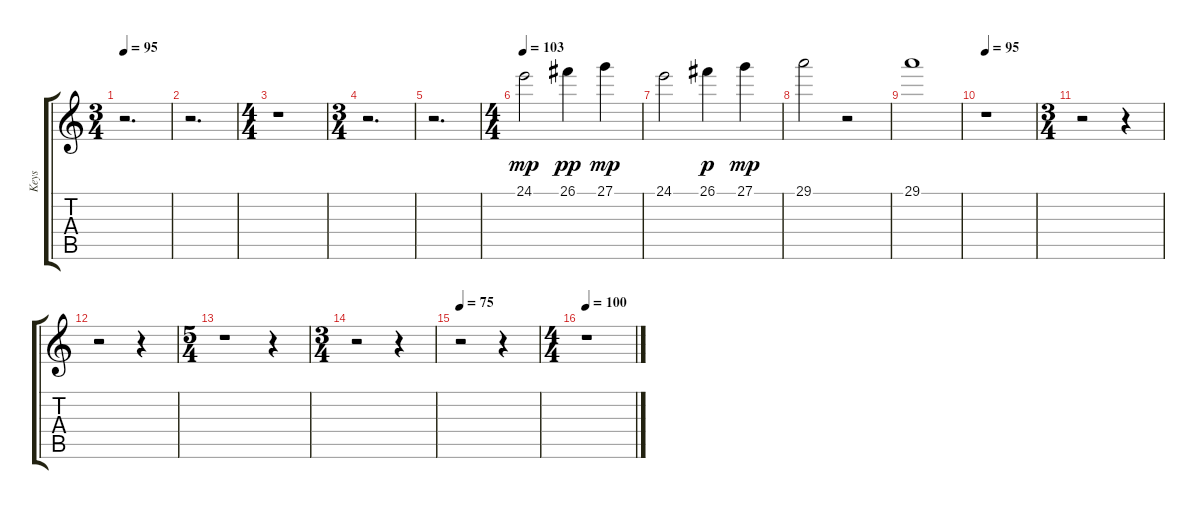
\track ("Keys" "Keys") {instrument synthstrings1}
\staff {score tabs}
\tuning (E4 B3 G3 D3 A2 E2) {hide}
\ts (3 4)
\tempo 95
\clef g2
\ks c
r.2{d dy mp} |
r.2{d} |
\ts (4 4)
r.1 |
\ts (3 4)
r.2{d} |
r.2{d} |
\ts (4 4)
\tempo 103
24.1.2 26.1.4{dy pp} 27.1.4{dy mp} |
24.1.2 26.1.4{dy p} 27.1.4{dy mp} |
29.1.2 r.2 |
29.1.1 |
\tempo 95
r.1 |
\ts (3 4)
r.2 r.4 |
r.2 r.4 |
\ts (5 4)
r.1 r.4 |
\ts (3 4)
r.2 r.4 |
\tempo 75
r.2 r.4 |
\ts (4 4)
\tempo 100
r.1
